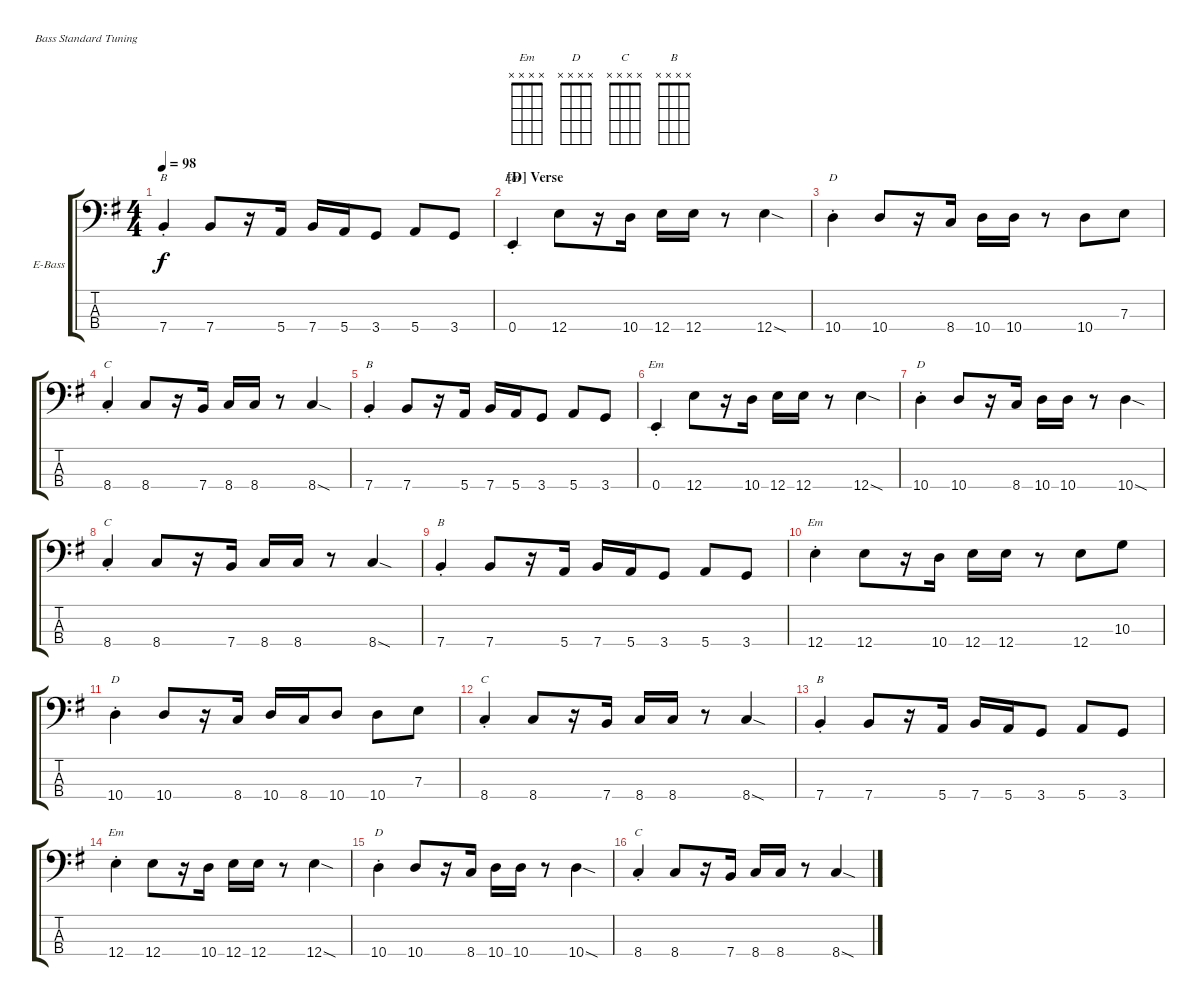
\defaultSystemsLayout 4
\bracketExtendMode groupsimilarinstruments
\firstSystemTrackNameOrientation horizontal
\otherSystemsTrackNameOrientation horizontal
\track ("Nick O'Malley" "E-Bass") {multiBarRest instrument electricbassfinger}
\staff {score tabs}
\tuning (G2 D2 A1 E1)
\chord ("Em" x x x x)
\chord ("D" x x x x)
\chord ("C" x x x x)
\chord ("B" x x x x)
\ts (4 4)
\tempo 98
\clef f4
\ks g
7.4{st}.4{ch "B" dy f} 7.4.8 r.16 5.4.16 7.4.16 5.4.16 3.4.8 5.4.8 3.4.8 |
\section ("D" "Verse")
0.4{st}.4{ch "Em"} 12.4.8 r.16 10.4.16 12.4.16 12.4.16 r.8 12.4{sod}.4 |
10.4{st}.4{ch "D"} 10.4.8 r.16 8.4.16 10.4.16 10.4.16 r.8 10.4.8 7.3.8 |
8.4{st}.4{ch "C"} 8.4.8 r.16 7.4.16 8.4.16 8.4.16 r.8 8.4{sod}.4 |
7.4{st}.4{ch "B"} 7.4.8 r.16 5.4.16 7.4.16 5.4.16 3.4.8 5.4.8 3.4.8 |
0.4{st}.4{ch "Em"} 12.4.8 r.16 10.4.16 12.4.16 12.4.16 r.8 12.4{sod}.4 |
10.4{st}.4{ch "D"} 10.4.8 r.16 8.4.16 10.4.16 10.4.16 r.8 10.4{sod}.4 |
8.4{st}.4{ch "C"} 8.4.8 r.16 7.4.16 8.4.16 8.4.16 r.8 8.4{sod}.4 |
7.4{st}.4{ch "B"} 7.4.8 r.16 5.4.16 7.4.16 5.4.16 3.4.8 5.4.8 3.4.8 |
12.4{st}.4{ch "Em"} 12.4.8 r.16 10.4.16 12.4.16 12.4.16 r.8 12.4.8 10.3.8 |
10.4{st}.4{ch "D"} 10.4.8 r.16 8.4.16 10.4.16 8.4.16 10.4.8 10.4.8 7.3.8 |
8.4{st}.4{ch "C"} 8.4.8 r.16 7.4.16 8.4.16 8.4.16 r.8 8.4{sod}.4 |
7.4{st}.4{ch "B"} 7.4.8 r.16 5.4.16 7.4.16 5.4.16 3.4.8 5.4.8 3.4.8 |
12.4{st}.4{ch "Em"} 12.4.8 r.16 10.4.16 12.4.16 12.4.16 r.8 12.4{sod}.4 |
10.4{st}.4{ch "D"} 10.4.8 r.16 8.4.16 10.4.16 10.4.16 r.8 10.4{sod}.4 |
8.4{st}.4{ch "C"} 8.4.8 r.16 7.4.16 8.4.16 8.4.16 r.8 8.4{sod}.4
